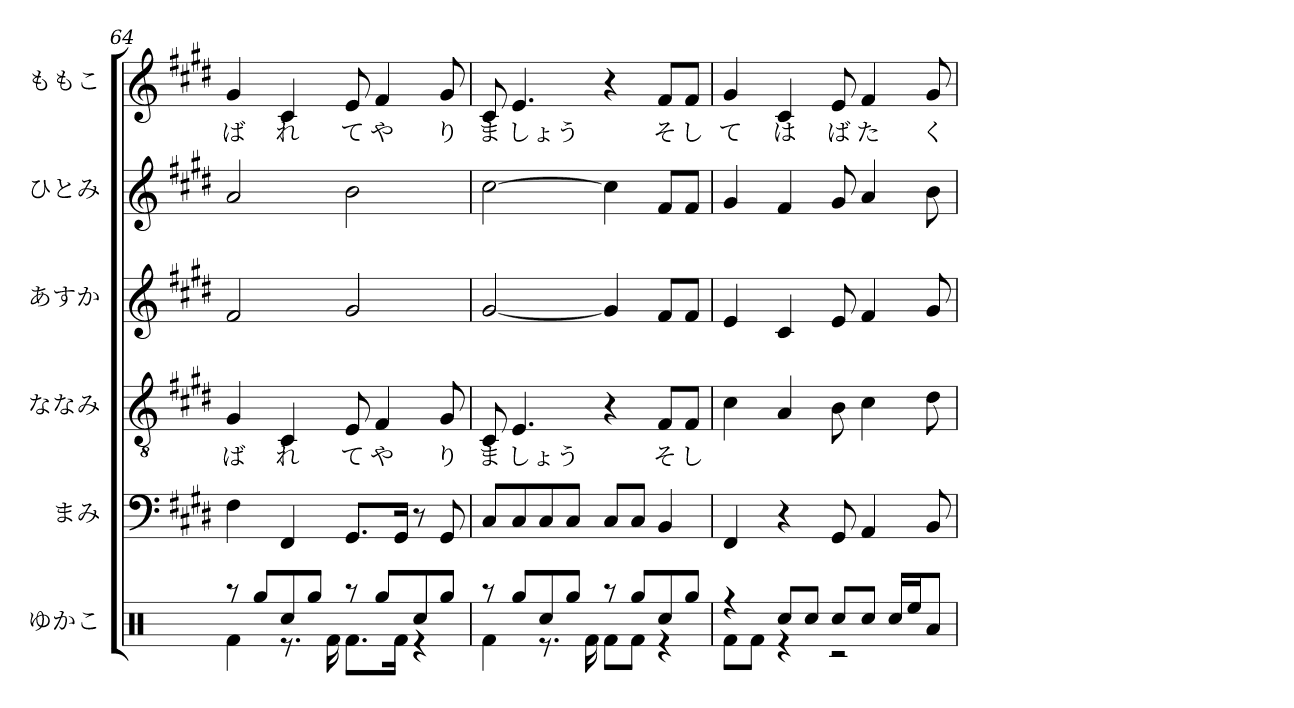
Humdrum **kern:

**kern	**kern	**kern	**text	**kern	**kern	**kern	**text
*part6	*part5	*part4	*part4	*part3	*part2	*part1	*part1
*staff6	*staff5	*staff4	*staff4	*staff3	*staff2	*staff1	*staff1
*I"ゆかこ	*I"まみ	*I"ななみ	*	*I"あすか	*I"ひとみ	*I"ももこ	*
!!LO:LB:g=z
*clefX	*clefF4	*clefGv2	*	*clefG2	*clefG2	*clefG2	*
*k[]	*k[f#c#g#d#]	*k[f#c#g#d#]	*	*k[f#c#g#d#]	*k[f#c#g#d#]	*k[f#c#g#d#]	*
=64	=64	=64	=64	=64	=64	=64	=64
*^	*	*	*	*	*	*	*
8r	4Rf\	4F#\	4G#/	ば	2f#/	2a/	4g#/	ば
8Rgg/L	.	.	.	.	.	.	.	.
8Rcc/	8.r	4FF#/	4C#/	れ	.	.	4c#/	れ
8Rgg/J	.	.	.	.	.	.	.	.
.	16Rf\	.	.	.	.	.	.	.
8r	8.Rf\L	8.GG#/L	8E/	て	2g#/	2b\	8e/	て
8Rgg/L	.	.	4F#/	や	.	.	4f#/	や
.	16Rf\Jk	16GG#/Jk	.	.	.	.	.	.
8Rcc/	4r	8r	.	.	.	.	.	.
8Rgg/J	.	8GG#/	8G#/	り	.	.	8g#/	り
=65	=65	=65	=65	=65	=65	=65	=65	=65
8r	4Rf\	8C#/L	8C#/	ま	[2g#/	[2cc#\	8c#/	ま
8Rgg/L	.	8C#/	4.E/	しょう	.	.	4.e/	しょう
8Rcc/	8.r	8C#/	.	.	.	.	.	.
8Rgg/J	.	8C#/J	.	.	.	.	.	.
.	16Rf\	.	.	.	.	.	.	.
8r	8Rf\L	8C#/L	4r	.	4g#/]	4cc#\]	4r	.
8Rgg/L	8Rf\J	8C#/J	.	.	.	.	.	.
8Rcc/	4r	4BB/	8F#/L	そ	8f#/L	8f#/L	8f#/L	そ
8Rgg/J	.	.	8F#/J	し	8f#/J	8f#/J	8f#/J	し
=66	=66	=66	=66	=66	=66	=66	=66	=66
4r	8Rf\L	4FF#/	4c#\	.	4e/	4g#/	4g#/	て
.	8Rf\J	.	.	.	.	.	.	.
8Rcc/L	4r	4r	4A/	.	4c#/	4f#/	4c#/	は
8Rcc/J	.	.	.	.	.	.	.	.
8Rcc/L	2r	8GG#/	8B\	.	8e/	8g#/	8e/	ば
8Rcc/J	.	4AA/	4c#\	.	4f#/	4a/	4f#/	た
16Rcc/LL	.	.	.	.	.	.	.	.
16Ree/J	.	.	.	.	.	.	.	.
8Ra/J	.	8BB/	8d#\	.	8g#/	8b\	8g#/	く
*v	*v	*	*	*	*	*	*	*
=	=	=	=	=	=	=	=
*-	*-	*-	*-	*-	*-	*-	*-
